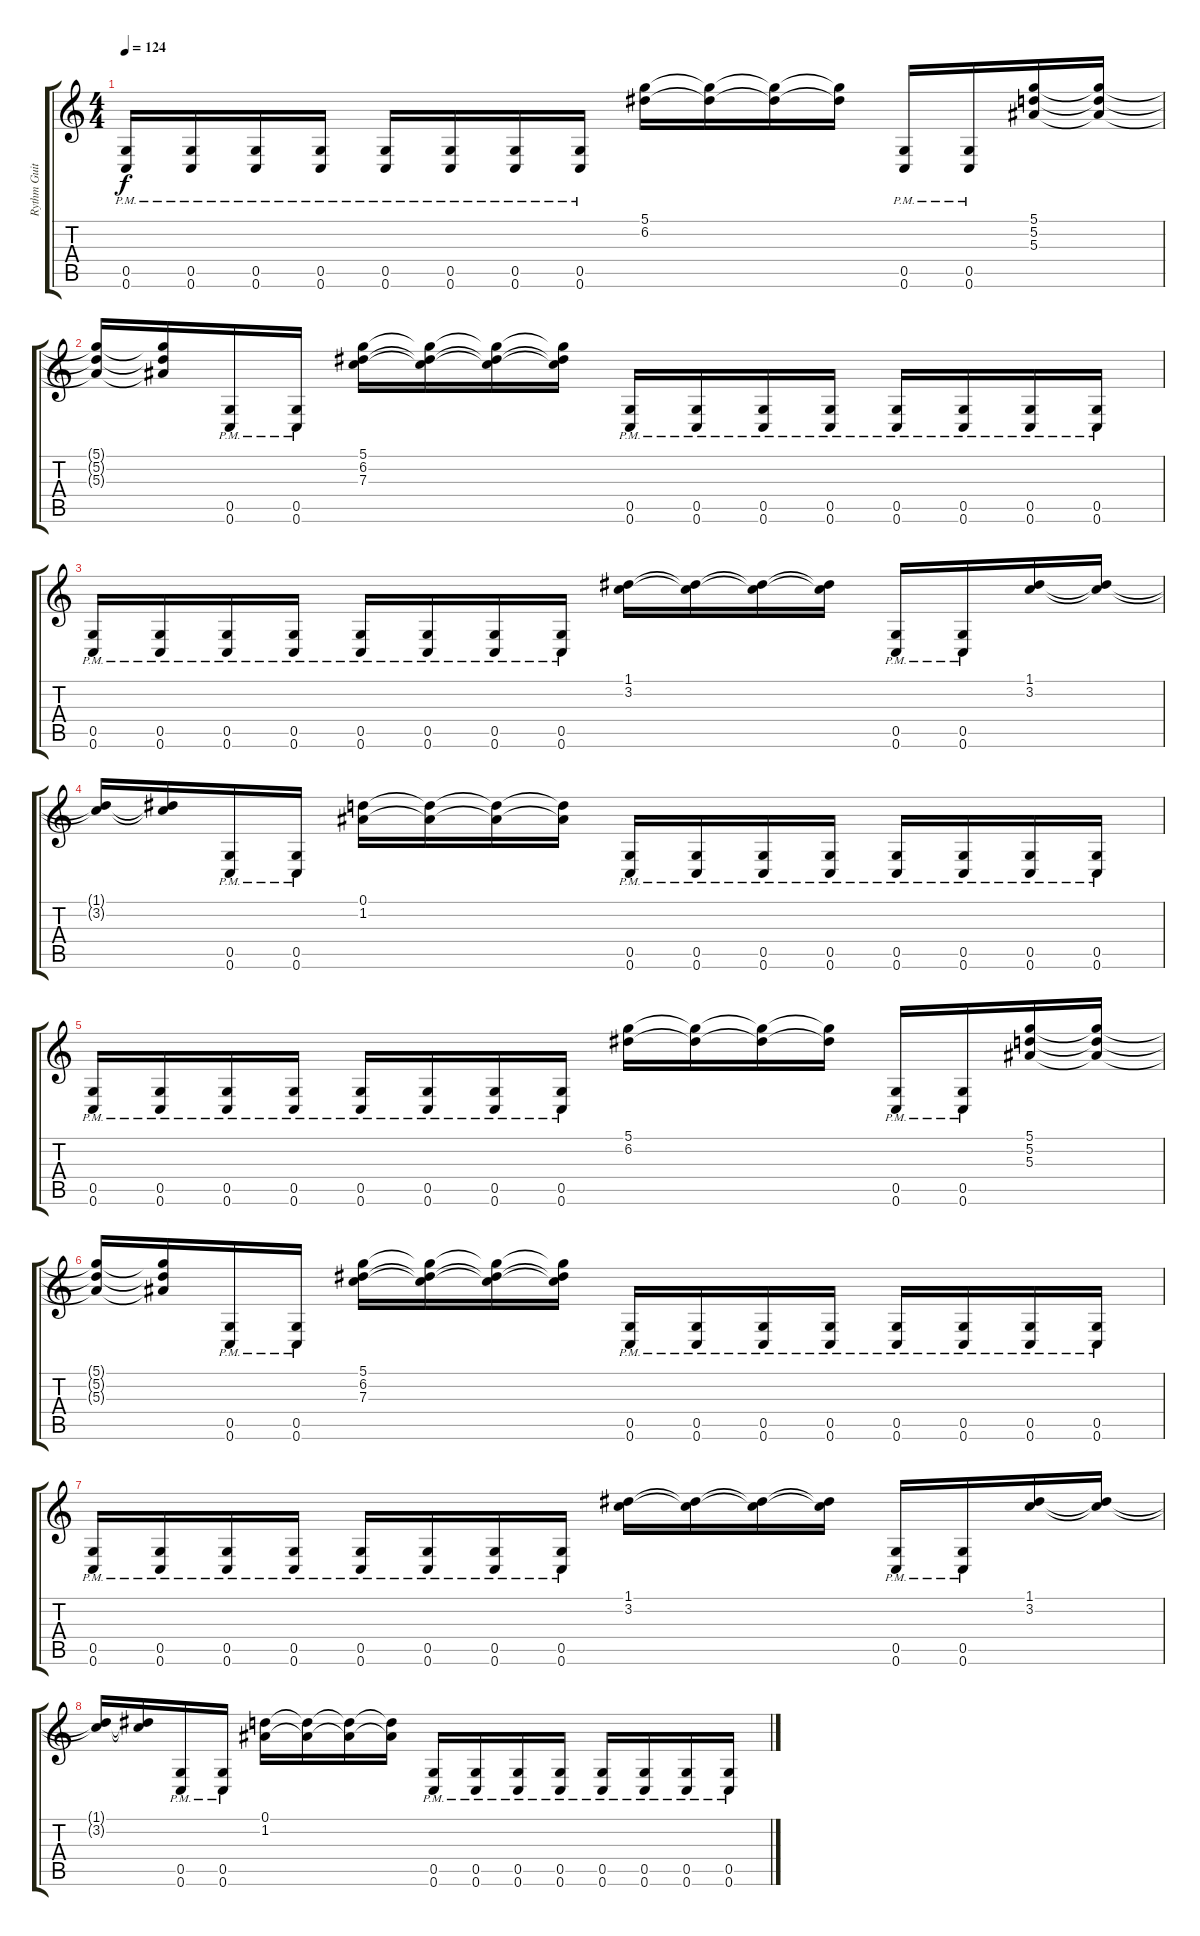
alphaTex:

\track ("Rythm Guitar (Mätze)" "Rythm Guit") {instrument distortionguitar}
\staff {score tabs}
\tuning (D4 A3 F3 C3 G2 C2) {hide}
\ts (4 4)
\tempo 124
\clef g2
\ks c
(0.5{pm} 0.6{pm}).16{dy f} (0.5{pm} 0.6{pm}).16 (0.5{pm} 0.6{pm}).16 (0.5{pm} 0.6{pm}).16 (0.5{pm} 0.6{pm}).16 (0.5{pm} 0.6{pm}).16 (0.5{pm} 0.6{pm}).16 (0.5{pm} 0.6{pm}).16 (5.1 6.2).16 (5.1{t} 6.2{t}).16 (5.1{t} 6.2{t}).16 (5.1{t} 6.2{t}).16 (0.5{pm} 0.6{pm}).16 (0.5{pm} 0.6{pm}).16 (5.1 5.2 5.3).16 (5.1{t} 5.2{t} 5.3{t}).16 |
(5.1{t} 5.2{t} 5.3{t}).16 (5.1{t} 5.2{t} 5.3{t}).16 (0.5{pm} 0.6{pm}).16 (0.5{pm} 0.6{pm}).16 (5.1 6.2 7.3).16 (5.1{t} 6.2{t} 7.3{t}).16 (5.1{t} 6.2{t} 7.3{t}).16 (5.1{t} 6.2{t} 7.3{t}).16 (0.5{pm} 0.6{pm}).16 (0.5{pm} 0.6{pm}).16 (0.5{pm} 0.6{pm}).16 (0.5{pm} 0.6{pm}).16 (0.5{pm} 0.6{pm}).16 (0.5{pm} 0.6{pm}).16 (0.5{pm} 0.6{pm}).16 (0.5{pm} 0.6{pm}).16 |
(0.5{pm} 0.6{pm}).16 (0.5{pm} 0.6{pm}).16 (0.5{pm} 0.6{pm}).16 (0.5{pm} 0.6{pm}).16 (0.5{pm} 0.6{pm}).16 (0.5{pm} 0.6{pm}).16 (0.5{pm} 0.6{pm}).16 (0.5{pm} 0.6{pm}).16 (1.1 3.2).16 (1.1{t} 3.2{t}).16 (1.1{t} 3.2{t}).16 (1.1{t} 3.2{t}).16 (0.5{pm} 0.6{pm}).16 (0.5{pm} 0.6{pm}).16 (1.1 3.2).16 (1.1{t} 3.2{t}).16 |
(1.1{t} 3.2{t}).16 (1.1{t} 3.2{t}).16 (0.5{pm} 0.6{pm}).16 (0.5{pm} 0.6{pm}).16 (0.1 1.2).16 (0.1{t} 1.2{t}).16 (0.1{t} 1.2{t}).16 (0.1{t} 1.2{t}).16 (0.5{pm} 0.6{pm}).16 (0.5{pm} 0.6{pm}).16 (0.5{pm} 0.6{pm}).16 (0.5{pm} 0.6{pm}).16 (0.5{pm} 0.6{pm}).16 (0.5{pm} 0.6{pm}).16 (0.5{pm} 0.6{pm}).16 (0.5{pm} 0.6{pm}).16 |
(0.5{pm} 0.6{pm}).16 (0.5{pm} 0.6{pm}).16 (0.5{pm} 0.6{pm}).16 (0.5{pm} 0.6{pm}).16 (0.5{pm} 0.6{pm}).16 (0.5{pm} 0.6{pm}).16 (0.5{pm} 0.6{pm}).16 (0.5{pm} 0.6{pm}).16 (5.1 6.2).16 (5.1{t} 6.2{t}).16 (5.1{t} 6.2{t}).16 (5.1{t} 6.2{t}).16 (0.5{pm} 0.6{pm}).16 (0.5{pm} 0.6{pm}).16 (5.1 5.2 5.3).16 (5.1{t} 5.2{t} 5.3{t}).16 |
(5.1{t} 5.2{t} 5.3{t}).16 (5.1{t} 5.2{t} 5.3{t}).16 (0.5{pm} 0.6{pm}).16 (0.5{pm} 0.6{pm}).16 (5.1 6.2 7.3).16 (5.1{t} 6.2{t} 7.3{t}).16 (5.1{t} 6.2{t} 7.3{t}).16 (5.1{t} 6.2{t} 7.3{t}).16 (0.5{pm} 0.6{pm}).16 (0.5{pm} 0.6{pm}).16 (0.5{pm} 0.6{pm}).16 (0.5{pm} 0.6{pm}).16 (0.5{pm} 0.6{pm}).16 (0.5{pm} 0.6{pm}).16 (0.5{pm} 0.6{pm}).16 (0.5{pm} 0.6{pm}).16 |
(0.5{pm} 0.6{pm}).16 (0.5{pm} 0.6{pm}).16 (0.5{pm} 0.6{pm}).16 (0.5{pm} 0.6{pm}).16 (0.5{pm} 0.6{pm}).16 (0.5{pm} 0.6{pm}).16 (0.5{pm} 0.6{pm}).16 (0.5{pm} 0.6{pm}).16 (1.1 3.2).16 (1.1{t} 3.2{t}).16 (1.1{t} 3.2{t}).16 (1.1{t} 3.2{t}).16 (0.5{pm} 0.6{pm}).16 (0.5{pm} 0.6{pm}).16 (1.1 3.2).16 (1.1{t} 3.2{t}).16 |
(1.1{t} 3.2{t}).16 (1.1{t} 3.2{t}).16 (0.5{pm} 0.6{pm}).16 (0.5{pm} 0.6{pm}).16 (0.1 1.2).16 (0.1{t} 1.2{t}).16 (0.1{t} 1.2{t}).16 (0.1{t} 1.2{t}).16 (0.5{pm} 0.6{pm}).16 (0.5{pm} 0.6{pm}).16 (0.5{pm} 0.6{pm}).16 (0.5{pm} 0.6{pm}).16 (0.5{pm} 0.6{pm}).16 (0.5{pm} 0.6{pm}).16 (0.5{pm} 0.6{pm}).16 (0.5{pm} 0.6{pm}).16
